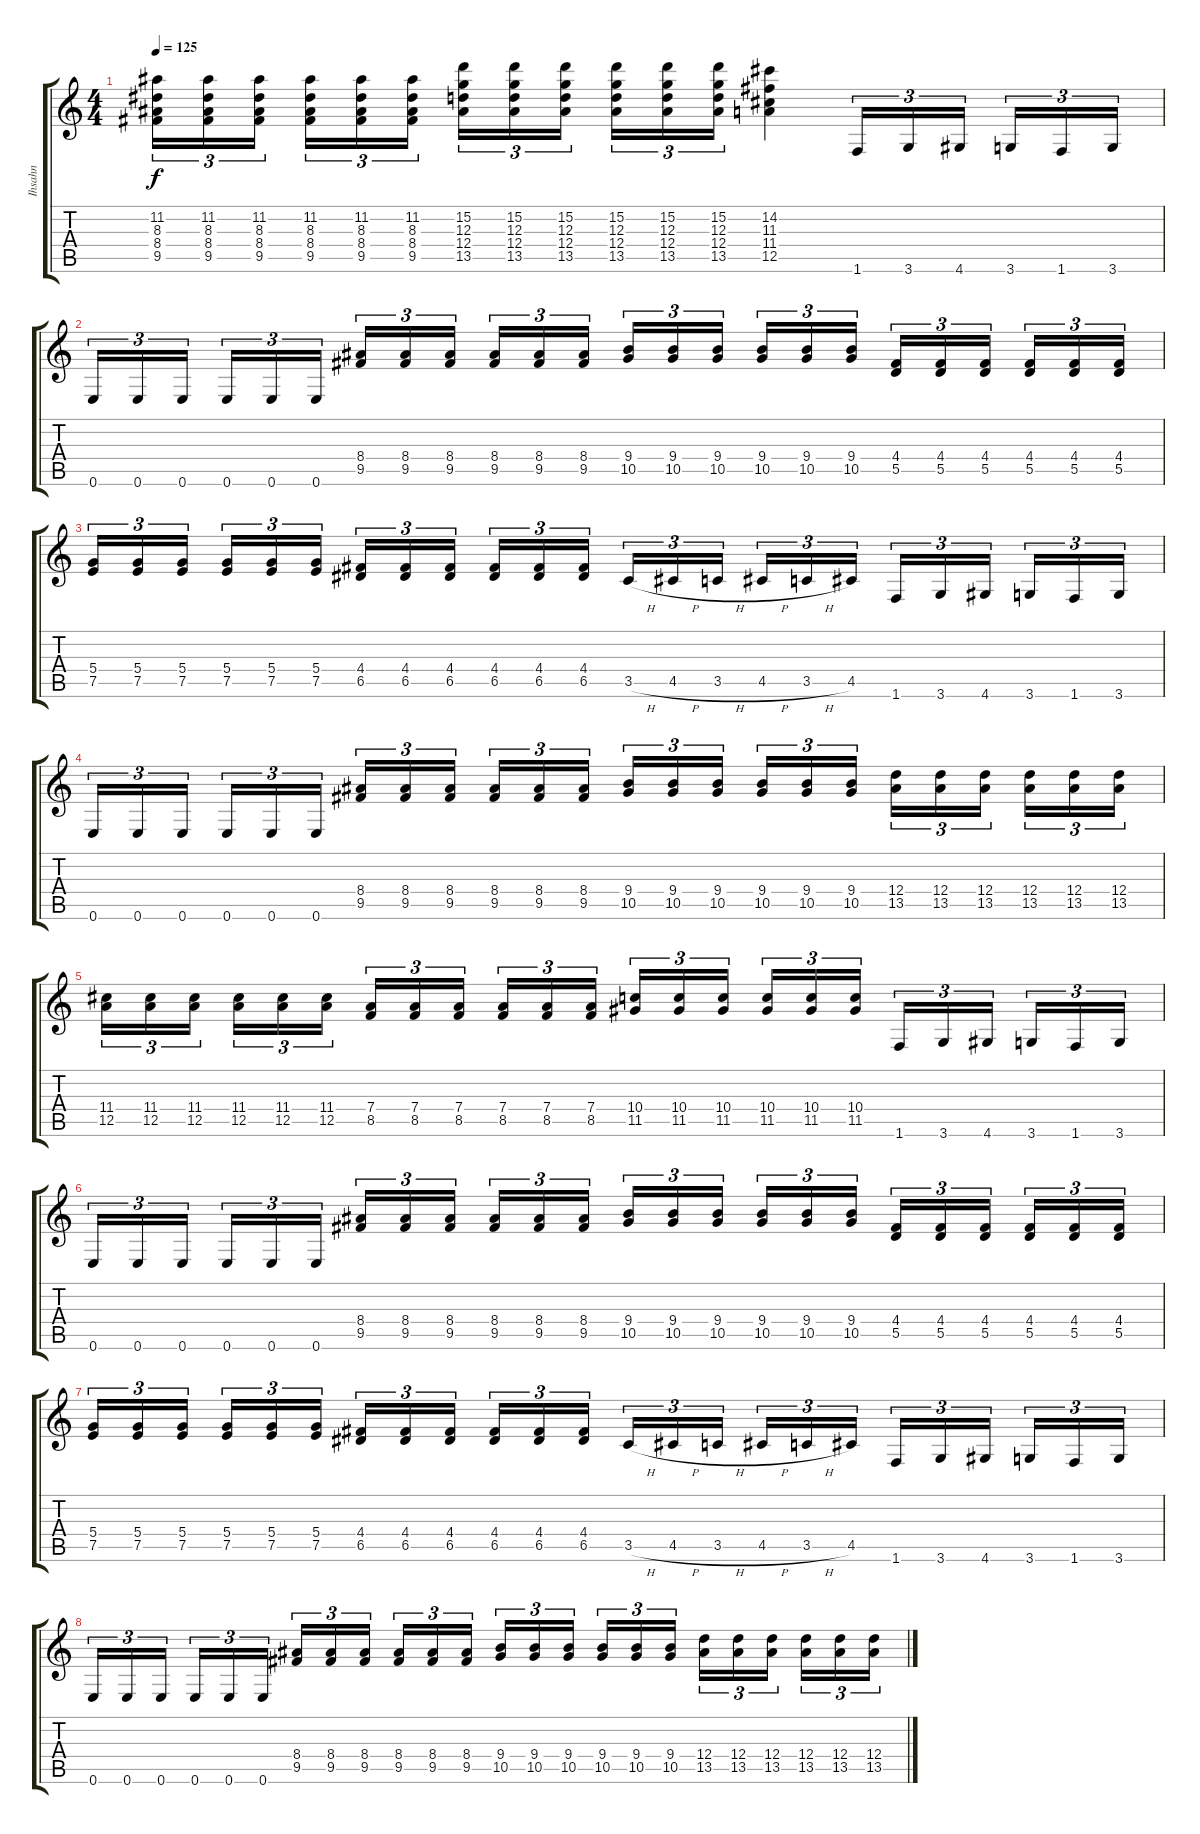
\track ("Ihsahn" "Ihsahn") {instrument overdrivenguitar}
\staff {score tabs}
\tuning (E4 B3 G3 D3 A2 E2) {hide}
\ts (4 4)
\tempo 125
\clef g2
\ks c
(11.2 8.3 8.4 9.5).16{tu (3 2) dy f} (11.2 8.3 8.4 9.5).16{tu (3 2)} (11.2 8.3 8.4 9.5).16{tu (3 2)} (11.2 8.3 8.4 9.5).16{tu (3 2)} (11.2 8.3 8.4 9.5).16{tu (3 2)} (11.2 8.3 8.4 9.5).16{tu (3 2)} (15.2 12.3 12.4 13.5).16{tu (3 2)} (15.2 12.3 12.4 13.5).16{tu (3 2)} (15.2 12.3 12.4 13.5).16{tu (3 2)} (15.2 12.3 12.4 13.5).16{tu (3 2)} (15.2 12.3 12.4 13.5).16{tu (3 2)} (15.2 12.3 12.4 13.5).16{tu (3 2)} (14.2 11.3 11.4 12.5).4 1.6.16{tu (3 2)} 3.6.16{tu (3 2)} 4.6.16{tu (3 2)} 3.6.16{tu (3 2)} 1.6.16{tu (3 2)} 3.6.16{tu (3 2)} |
0.6.16{tu (3 2)} 0.6.16{tu (3 2)} 0.6.16{tu (3 2)} 0.6.16{tu (3 2)} 0.6.16{tu (3 2)} 0.6.16{tu (3 2)} (8.4 9.5).16{tu (3 2)} (8.4 9.5).16{tu (3 2)} (8.4 9.5).16{tu (3 2)} (8.4 9.5).16{tu (3 2)} (8.4 9.5).16{tu (3 2)} (8.4 9.5).16{tu (3 2)} (9.4 10.5).16{tu (3 2)} (9.4 10.5).16{tu (3 2)} (9.4 10.5).16{tu (3 2)} (9.4 10.5).16{tu (3 2)} (9.4 10.5).16{tu (3 2)} (9.4 10.5).16{tu (3 2)} (4.4 5.5).16{tu (3 2)} (4.4 5.5).16{tu (3 2)} (4.4 5.5).16{tu (3 2)} (4.4 5.5).16{tu (3 2)} (4.4 5.5).16{tu (3 2)} (4.4 5.5).16{tu (3 2)} |
(5.4 7.5).16{tu (3 2)} (5.4 7.5).16{tu (3 2)} (5.4 7.5).16{tu (3 2)} (5.4 7.5).16{tu (3 2)} (5.4 7.5).16{tu (3 2)} (5.4 7.5).16{tu (3 2)} (4.4 6.5).16{tu (3 2)} (4.4 6.5).16{tu (3 2)} (4.4 6.5).16{tu (3 2)} (4.4 6.5).16{tu (3 2)} (4.4 6.5).16{tu (3 2)} (4.4 6.5).16{tu (3 2)} 3.5{h}.16{tu (3 2)} 4.5{h}.16{tu (3 2)} 3.5{h}.16{tu (3 2)} 4.5{h}.16{tu (3 2)} 3.5{h}.16{tu (3 2)} 4.5.16{tu (3 2)} 1.6.16{tu (3 2)} 3.6.16{tu (3 2)} 4.6.16{tu (3 2)} 3.6.16{tu (3 2)} 1.6.16{tu (3 2)} 3.6.16{tu (3 2)} |
0.6.16{tu (3 2)} 0.6.16{tu (3 2)} 0.6.16{tu (3 2)} 0.6.16{tu (3 2)} 0.6.16{tu (3 2)} 0.6.16{tu (3 2)} (8.4 9.5).16{tu (3 2)} (8.4 9.5).16{tu (3 2)} (8.4 9.5).16{tu (3 2)} (8.4 9.5).16{tu (3 2)} (8.4 9.5).16{tu (3 2)} (8.4 9.5).16{tu (3 2)} (9.4 10.5).16{tu (3 2)} (9.4 10.5).16{tu (3 2)} (9.4 10.5).16{tu (3 2)} (9.4 10.5).16{tu (3 2)} (9.4 10.5).16{tu (3 2)} (9.4 10.5).16{tu (3 2)} (12.4 13.5).16{tu (3 2)} (12.4 13.5).16{tu (3 2)} (12.4 13.5).16{tu (3 2)} (12.4 13.5).16{tu (3 2)} (12.4 13.5).16{tu (3 2)} (12.4 13.5).16{tu (3 2)} |
(11.4 12.5).16{tu (3 2)} (11.4 12.5).16{tu (3 2)} (11.4 12.5).16{tu (3 2)} (11.4 12.5).16{tu (3 2)} (11.4 12.5).16{tu (3 2)} (11.4 12.5).16{tu (3 2)} (7.4 8.5).16{tu (3 2)} (7.4 8.5).16{tu (3 2)} (7.4 8.5).16{tu (3 2)} (7.4 8.5).16{tu (3 2)} (7.4 8.5).16{tu (3 2)} (7.4 8.5).16{tu (3 2)} (10.4 11.5).16{tu (3 2)} (10.4 11.5).16{tu (3 2)} (10.4 11.5).16{tu (3 2)} (10.4 11.5).16{tu (3 2)} (10.4 11.5).16{tu (3 2)} (10.4 11.5).16{tu (3 2)} 1.6.16{tu (3 2)} 3.6.16{tu (3 2)} 4.6.16{tu (3 2)} 3.6.16{tu (3 2)} 1.6.16{tu (3 2)} 3.6.16{tu (3 2)} |
0.6.16{tu (3 2)} 0.6.16{tu (3 2)} 0.6.16{tu (3 2)} 0.6.16{tu (3 2)} 0.6.16{tu (3 2)} 0.6.16{tu (3 2)} (8.4 9.5).16{tu (3 2)} (8.4 9.5).16{tu (3 2)} (8.4 9.5).16{tu (3 2)} (8.4 9.5).16{tu (3 2)} (8.4 9.5).16{tu (3 2)} (8.4 9.5).16{tu (3 2)} (9.4 10.5).16{tu (3 2)} (9.4 10.5).16{tu (3 2)} (9.4 10.5).16{tu (3 2)} (9.4 10.5).16{tu (3 2)} (9.4 10.5).16{tu (3 2)} (9.4 10.5).16{tu (3 2)} (4.4 5.5).16{tu (3 2)} (4.4 5.5).16{tu (3 2)} (4.4 5.5).16{tu (3 2)} (4.4 5.5).16{tu (3 2)} (4.4 5.5).16{tu (3 2)} (4.4 5.5).16{tu (3 2)} |
(5.4 7.5).16{tu (3 2)} (5.4 7.5).16{tu (3 2)} (5.4 7.5).16{tu (3 2)} (5.4 7.5).16{tu (3 2)} (5.4 7.5).16{tu (3 2)} (5.4 7.5).16{tu (3 2)} (4.4 6.5).16{tu (3 2)} (4.4 6.5).16{tu (3 2)} (4.4 6.5).16{tu (3 2)} (4.4 6.5).16{tu (3 2)} (4.4 6.5).16{tu (3 2)} (4.4 6.5).16{tu (3 2)} 3.5{h}.16{tu (3 2)} 4.5{h}.16{tu (3 2)} 3.5{h}.16{tu (3 2)} 4.5{h}.16{tu (3 2)} 3.5{h}.16{tu (3 2)} 4.5.16{tu (3 2)} 1.6.16{tu (3 2)} 3.6.16{tu (3 2)} 4.6.16{tu (3 2)} 3.6.16{tu (3 2)} 1.6.16{tu (3 2)} 3.6.16{tu (3 2)} |
0.6.16{tu (3 2)} 0.6.16{tu (3 2)} 0.6.16{tu (3 2)} 0.6.16{tu (3 2)} 0.6.16{tu (3 2)} 0.6.16{tu (3 2)} (8.4 9.5).16{tu (3 2)} (8.4 9.5).16{tu (3 2)} (8.4 9.5).16{tu (3 2)} (8.4 9.5).16{tu (3 2)} (8.4 9.5).16{tu (3 2)} (8.4 9.5).16{tu (3 2)} (9.4 10.5).16{tu (3 2)} (9.4 10.5).16{tu (3 2)} (9.4 10.5).16{tu (3 2)} (9.4 10.5).16{tu (3 2)} (9.4 10.5).16{tu (3 2)} (9.4 10.5).16{tu (3 2)} (12.4 13.5).16{tu (3 2)} (12.4 13.5).16{tu (3 2)} (12.4 13.5).16{tu (3 2)} (12.4 13.5).16{tu (3 2)} (12.4 13.5).16{tu (3 2)} (12.4 13.5).16{tu (3 2)}
